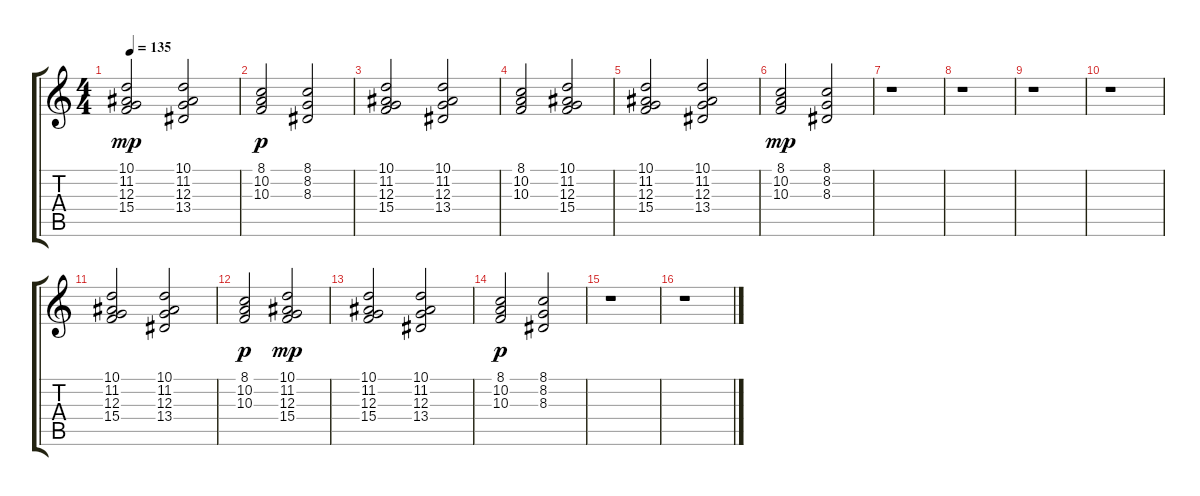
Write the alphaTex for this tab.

\track "" {instrument stringensemble2}
\staff {score tabs}
\tuning (E4 B3 G3 D3 A2 E2) {hide}
\ts (4 4)
\tempo 135
\clef g2
\ks c
(10.1 11.2 12.3 15.4).2{dy mp} (10.1 11.2 12.3 13.4).2 |
(8.1 10.2 10.3).2{dy p} (8.1 8.2 8.3).2 |
(10.1 11.2 12.3 15.4).2 (10.1 11.2 12.3 13.4).2 |
(8.1 10.2 10.3).2 (10.1 11.2 12.3 15.4).2 |
(10.1 11.2 12.3 15.4).2 (10.1 11.2 12.3 13.4).2 |
(8.1 10.2 10.3).2{dy mp} (8.1 8.2 8.3).2 |
r.1 |
r.1 |
r.1 |
r.1 |
(10.1 11.2 12.3 15.4).2 (10.1 11.2 12.3 13.4).2 |
(8.1 10.2 10.3).2{dy p} (10.1 11.2 12.3 15.4).2{dy mp} |
(10.1 11.2 12.3 15.4).2 (10.1 11.2 12.3 13.4).2 |
(8.1 10.2 10.3).2{dy p} (8.1 8.2 8.3).2 |
r.1 |
r.1
